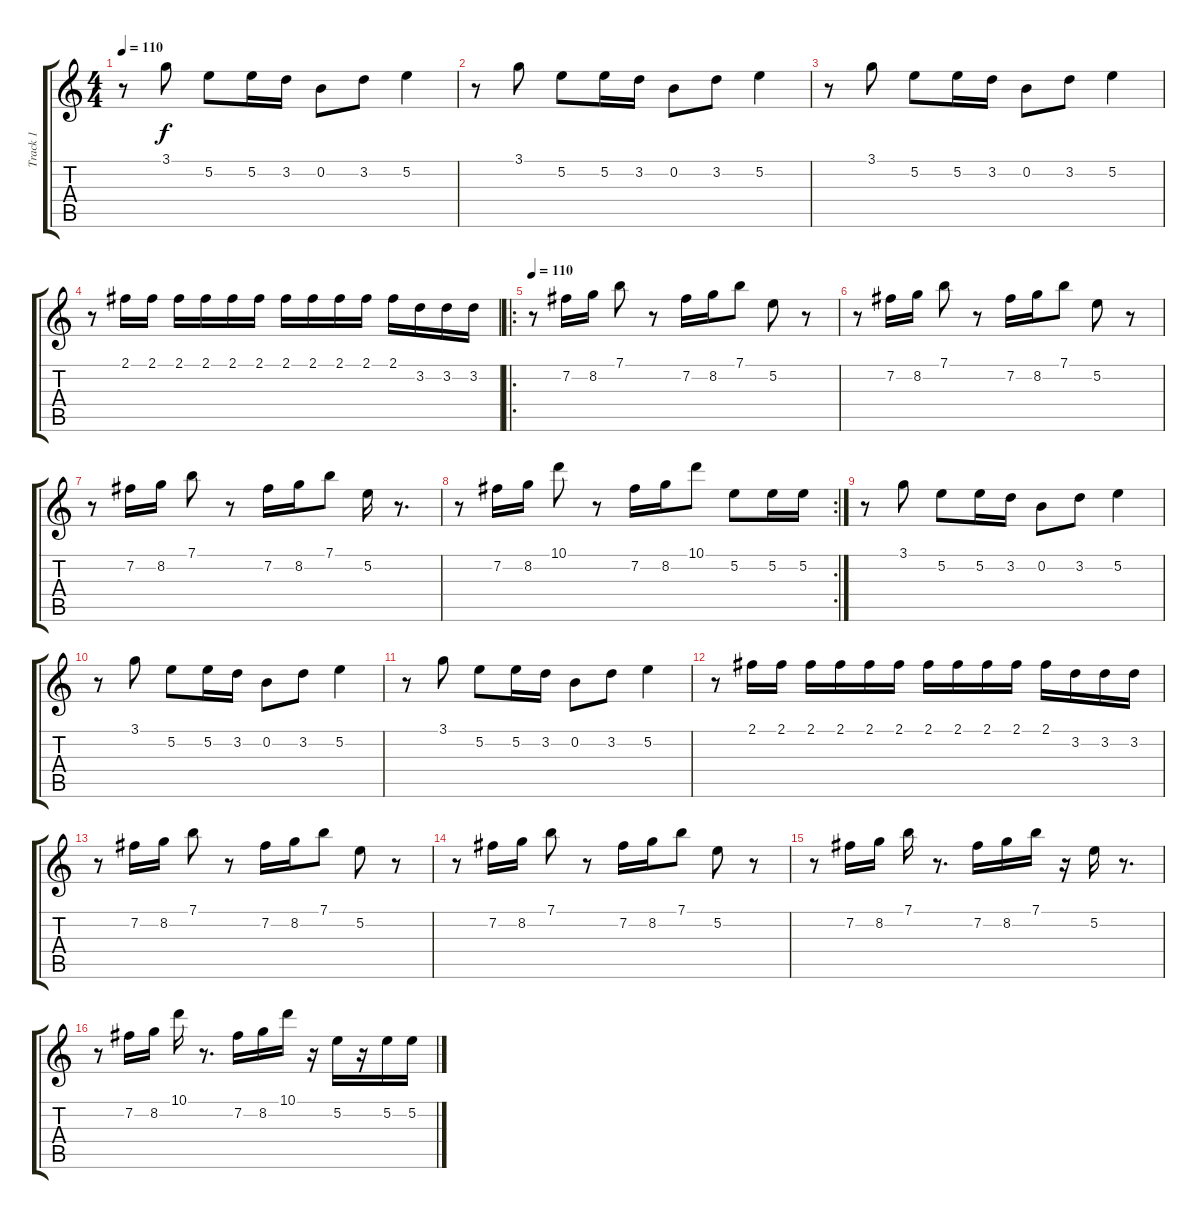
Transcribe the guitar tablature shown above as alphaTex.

\track ("Track 1" "Track 1") {instrument overdrivenguitar}
\staff {score tabs}
\tuning (E4 B3 G3 D3 A2 E2) {hide}
\ts (4 4)
\tempo 110
\clef g2
\ks c
r.8{dy f} 3.1.8 5.2.8 5.2.16 3.2.16 0.2.8 3.2.8 5.2.4 |
r.8 3.1.8 5.2.8 5.2.16 3.2.16 0.2.8 3.2.8 5.2.4 |
r.8 3.1.8 5.2.8 5.2.16 3.2.16 0.2.8 3.2.8 5.2.4 |
r.8 2.1.16 2.1.16 2.1.16 2.1.16 2.1.16 2.1.16 2.1.16 2.1.16 2.1.16 2.1.16 2.1.16 3.2.16 3.2.16 3.2.16 |
\ro
\tempo 110
r.8 7.2.16 8.2.16 7.1.8 r.8 7.2.16 8.2.16 7.1.8 5.2.8 r.8 |
r.8 7.2.16 8.2.16 7.1.8 r.8 7.2.16 8.2.16 7.1.8 5.2.8 r.8 |
r.8 7.2.16 8.2.16 7.1.8 r.8 7.2.16 8.2.16 7.1.8 5.2.16 r.8{d} |
\rc 2
r.8 7.2.16 8.2.16 10.1.8 r.8 7.2.16 8.2.16 10.1.8 5.2.8 5.2.16 5.2.16 |
r.8 3.1.8 5.2.8 5.2.16 3.2.16 0.2.8 3.2.8 5.2.4 |
r.8 3.1.8 5.2.8 5.2.16 3.2.16 0.2.8 3.2.8 5.2.4 |
r.8 3.1.8 5.2.8 5.2.16 3.2.16 0.2.8 3.2.8 5.2.4 |
r.8 2.1.16 2.1.16 2.1.16 2.1.16 2.1.16 2.1.16 2.1.16 2.1.16 2.1.16 2.1.16 2.1.16 3.2.16 3.2.16 3.2.16 |
r.8 7.2.16 8.2.16 7.1.8 r.8 7.2.16 8.2.16 7.1.8 5.2.8 r.8 |
r.8 7.2.16 8.2.16 7.1.8 r.8 7.2.16 8.2.16 7.1.8 5.2.8 r.8 |
r.8 7.2.16 8.2.16 7.1.16 r.8{d} 7.2.16 8.2.16 7.1.16 r.16 5.2.16 r.8{d} |
r.8 7.2.16 8.2.16 10.1.16 r.8{d} 7.2.16 8.2.16 10.1.16 r.16 5.2.16 r.16 5.2.16 5.2.16
